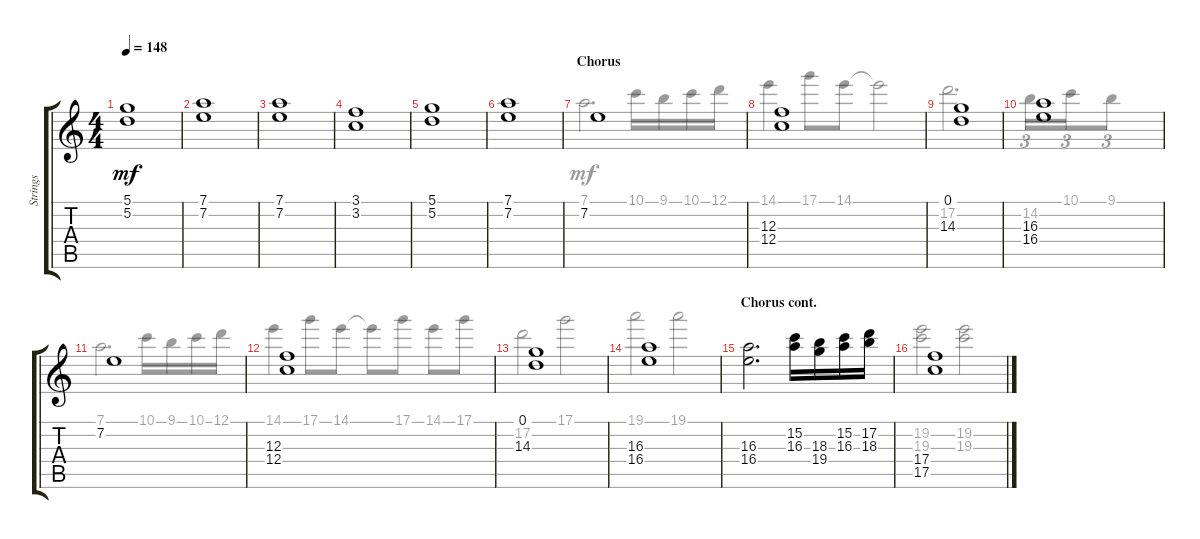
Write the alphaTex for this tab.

\track ("Strings" "Strings") {instrument electricguitarclean}
\staff {score tabs}
\tuning (D4 A3 F3 C3 G2 C2) {hide}
\voice
\ts (4 4)
\tempo 148
\clef g2
\ks aminor
(5.1 5.2).1{dy mf} |
(7.1 7.2).1 |
(7.1 7.2).1 |
(3.1 3.2).1 |
(5.1 5.2).1 |
(7.1 7.2).1 |
\section ("" "Chorus")
7.2.1 |
(12.3 12.4).1 |
(0.1 14.3).1 |
(16.3 16.4).1 |
7.2.1 |
(12.3 12.4).1 |
(0.1 14.3).1 |
(16.3 16.4).1 |
\section ("" "Chorus cont.")
(16.3 16.4).2{d} (15.2 16.3).16 (18.3 19.4).16 (15.2 16.3).16 (17.2 18.3).16 |
(17.4 17.5).1
\voice
\clef g2
\ottava regular
\simile none
\ks aminor
|
|
|
|
|
|
7.1.2{d} 10.1.16 9.1.16 10.1.16 12.1.16 |
14.1.4 17.1.8 14.1.8 14.1{t}.2 |
17.2.2{d} |
14.2.16{tu (3 2)} 10.1.16{tu (3 2)} 9.1.8{tu (3 2)} |
7.1.2{d} 10.1.16 9.1.16 10.1.16 12.1.16 |
14.1.4 17.1.8 14.1.8 14.1{t}.8 17.1.8 14.1.8 17.1.8 |
17.2.2 17.1.2 |
19.1.2 19.1.2 |
|
(19.2 19.3).2 (19.2 19.3).2
